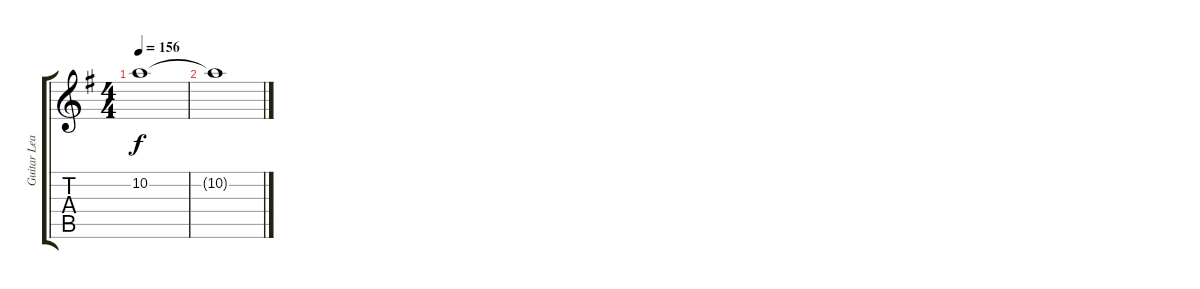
\track ("Guitar Lead 2" "Guitar Lea") {instrument overdrivenguitar}
\staff {score tabs}
\tuning (E4 B3 G3 D3 A2 E2) {hide}
\ts (4 4)
\tempo 156
\clef g2
\ks g
10.2{t}.1{dy f} |
10.2{t}.1
